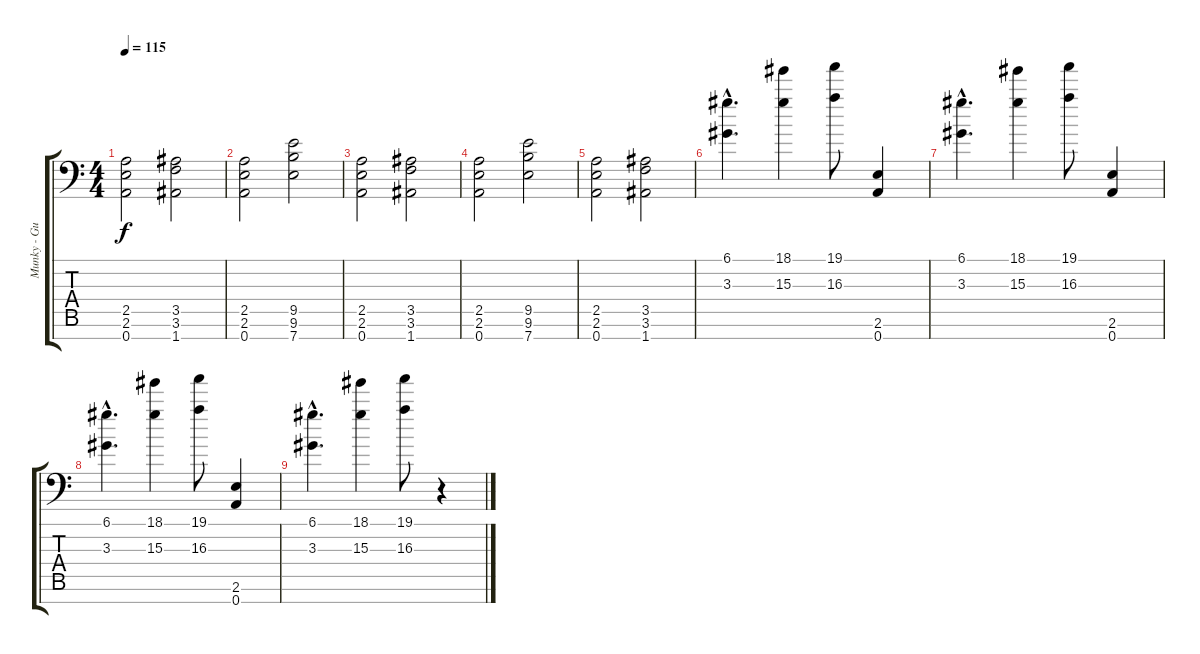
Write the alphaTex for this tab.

\track ("Munky - Guitar" "Munky - Gu") {instrument distortionguitar}
\staff {score tabs}
\tuning (D4 A3 F3 C3 G2 D2 A1) {hide}
\ts (4 4)
\tempo 115
\clef f4
\ks c
(2.5 2.6 0.7).2{dy f} (3.5 3.6 1.7).2 |
(2.5 2.6 0.7).2 (9.5 9.6 7.7).2 |
(2.5 2.6 0.7).2 (3.5 3.6 1.7).2 |
(2.5 2.6 0.7).2 (9.5 9.6 7.7).2 |
(2.5 2.6 0.7).2 (3.5 3.6 1.7).2 |
(6.1{hac} 3.3{hac}).4{d volume 13 instrument distortionguitar} (18.1 15.3).4 (19.1 16.3).8 (2.6 0.7).4{volume 16 instrument lead2sawtooth} |
(6.1{hac} 3.3{hac}).4{d volume 13 instrument distortionguitar} (18.1 15.3).4 (19.1 16.3).8 (2.6 0.7).4{volume 16 instrument lead2sawtooth} |
(6.1{hac} 3.3{hac}).4{d volume 13 instrument distortionguitar} (18.1 15.3).4 (19.1 16.3).8 (2.6 0.7).4{volume 16 instrument lead2sawtooth} |
(6.1{hac} 3.3{hac}).4{d volume 13 instrument distortionguitar} (18.1 15.3).4 (19.1 16.3).8 r.4
